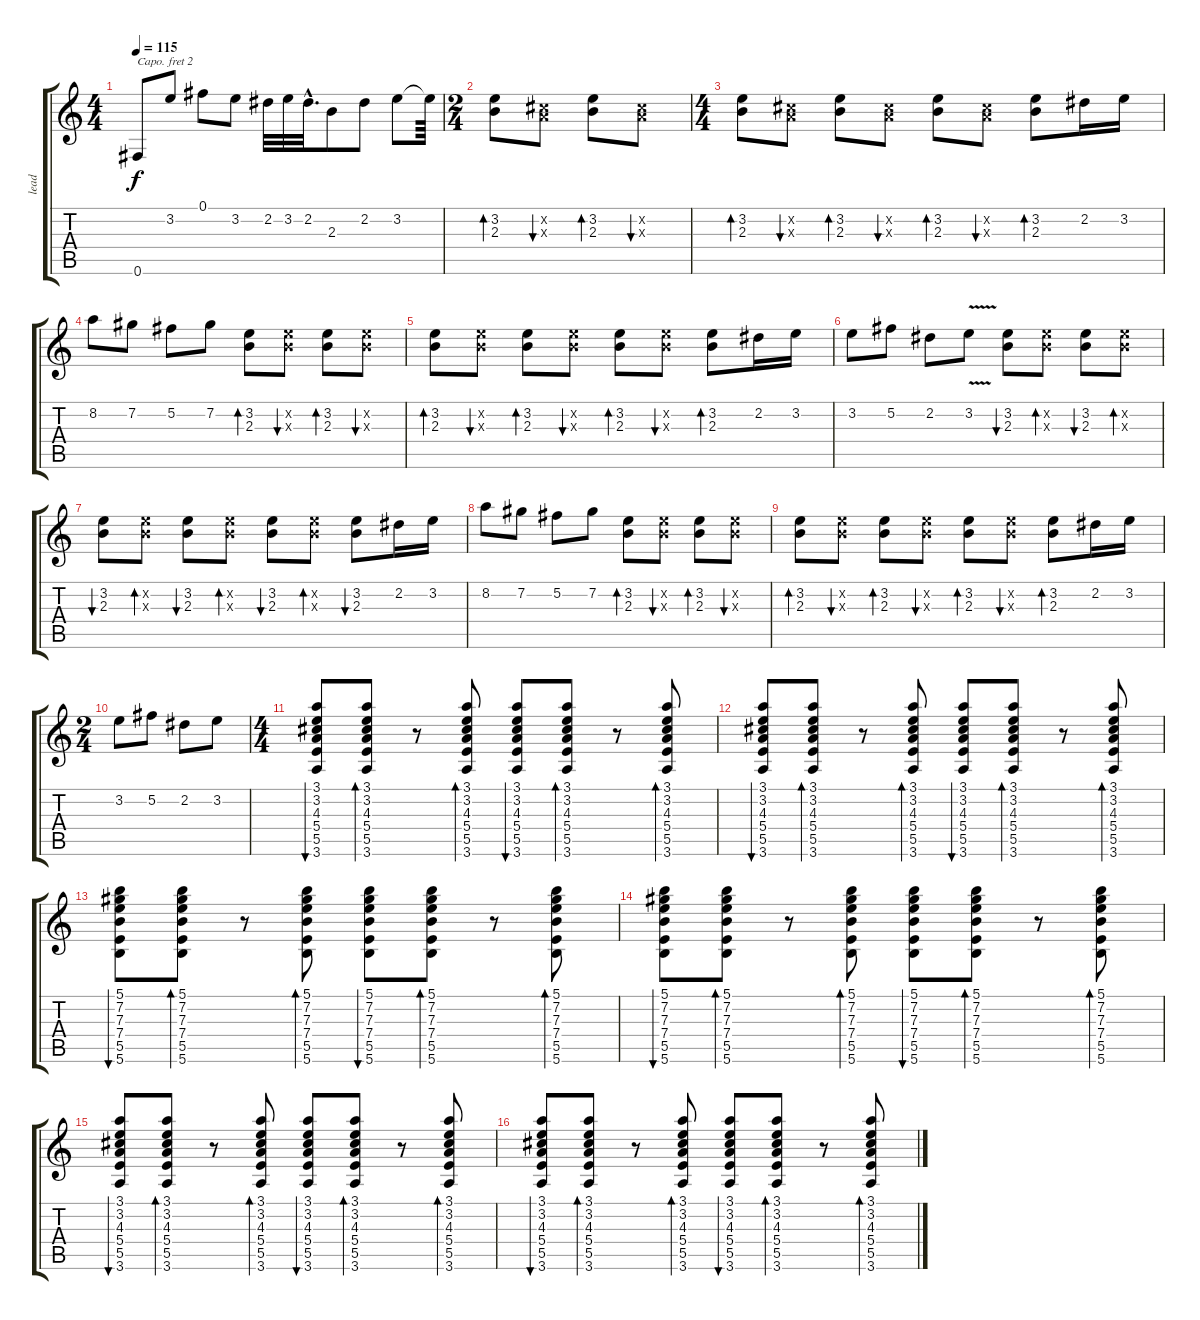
\track ("lead" "lead") {instrument acousticguitarnylon}
\staff {score tabs}
\capo 2
\tuning (E4 B3 G3 D3 A2 E2) {hide}
\ts (4 4)
\tempo 115
\clef g2
\ks c
0.6.8{dy f} 3.2.8 0.1.8 3.2.8 2.2.32 3.2.32 2.2{hac}.32{d} 2.3.8 2.2.8 3.2.8 3.2{t}.64 |
\ts (2 4)
(3.2 2.3).8{bd 60 volume 13} (0.2{x} 0.3{x}).8{bu 60} (3.2 2.3).8{bd 60} (0.2{x} 0.3{x}).8{bu 60} |
\ts (4 4)
(3.2 2.3).8{bd 60} (0.2{x} 0.3{x}).8{bu 60} (3.2 2.3).8{bd 60} (0.2{x} 0.3{x}).8{bu 60} (3.2 2.3).8{bd 60} (0.2{x} 0.3{x}).8{bu 60} (3.2 2.3).8{bd 60} 2.2.16 3.2.16 |
8.2.8 7.2.8 5.2.8 7.2.8 (3.2 2.3).8{bd 60} (3.2{x} 2.3{x}).8{bu 60} (3.2 2.3).8{bd 60} (3.2{x} 2.3{x}).8{bu 60} |
(3.2 2.3).8{bd 60} (3.2{x} 2.3{x}).8{bu 60} (3.2 2.3).8{bd 60} (3.2{x} 2.3{x}).8{bu 60} (3.2 2.3).8{bd 60} (3.2{x} 2.3{x}).8{bu 60} (3.2 2.3).8{bd 60} 2.2.16 3.2.16 |
3.2.8 5.2.8 2.2.8 3.2{v}.8 (3.2 2.3).8{bu 60} (3.2{x} 2.3{x}).8{bd 60} (3.2 2.3).8{bu 60} (3.2{x} 2.3{x}).8{bd 60} |
(3.2 2.3).8{bu 60} (3.2{x} 2.3{x}).8{bd 60} (3.2 2.3).8{bu 60} (3.2{x} 2.3{x}).8{bd 60} (3.2 2.3).8{bu 60} (3.2{x} 2.3{x}).8{bd 60} (3.2 2.3).8{bu 60} 2.2.16 3.2.16 |
8.2.8 7.2.8 5.2.8 7.2.8 (3.2 2.3).8{bd 60} (3.2{x} 2.3{x}).8{bu 60} (3.2 2.3).8{bd 60} (3.2{x} 2.3{x}).8{bu 60} |
(3.2 2.3).8{bd 60} (3.2{x} 2.3{x}).8{bu 60} (3.2 2.3).8{bd 60} (3.2{x} 2.3{x}).8{bu 60} (3.2 2.3).8{bd 60} (3.2{x} 2.3{x}).8{bu 60} (3.2 2.3).8{bd 60} 2.2.16 3.2.16 |
\ts (2 4)
3.2.8 5.2.8 2.2.8 3.2.8 |
\ts (4 4)
(3.1 3.2 4.3 5.4 5.5 3.6).8{bu 30} (3.1 3.2 4.3 5.4 5.5 3.6).8{bd 30} r.8 (3.1 3.2 4.3 5.4 5.5 3.6).8{bd 30} (3.1 3.2 4.3 5.4 5.5 3.6).8{bu 30} (3.1 3.2 4.3 5.4 5.5 3.6).8{bd 30} r.8 (3.1 3.2 4.3 5.4 5.5 3.6).8{bd 30} |
(3.1 3.2 4.3 5.4 5.5 3.6).8{bu 30} (3.1 3.2 4.3 5.4 5.5 3.6).8{bd 30} r.8 (3.1 3.2 4.3 5.4 5.5 3.6).8{bd 30} (3.1 3.2 4.3 5.4 5.5 3.6).8{bu 30} (3.1 3.2 4.3 5.4 5.5 3.6).8{bd 30} r.8 (3.1 3.2 4.3 5.4 5.5 3.6).8{bd 30} |
(5.1 7.2 7.3 7.4 5.5 5.6).8{bu 30} (5.1 7.2 7.3 7.4 5.5 5.6).8{bd 30} r.8 (5.1 7.2 7.3 7.4 5.5 5.6).8{bd 30} (5.1 7.2 7.3 7.4 5.5 5.6).8{bu 30} (5.1 7.2 7.3 7.4 5.5 5.6).8{bd 30} r.8 (5.1 7.2 7.3 7.4 5.5 5.6).8{bd 30} |
(5.1 7.2 7.3 7.4 5.5 5.6).8{bu 30} (5.1 7.2 7.3 7.4 5.5 5.6).8{bd 30} r.8 (5.1 7.2 7.3 7.4 5.5 5.6).8{bd 30} (5.1 7.2 7.3 7.4 5.5 5.6).8{bu 30} (5.1 7.2 7.3 7.4 5.5 5.6).8{bd 30} r.8 (5.1 7.2 7.3 7.4 5.5 5.6).8{bd 30} |
(3.1 3.2 4.3 5.4 5.5 3.6).8{bu 30} (3.1 3.2 4.3 5.4 5.5 3.6).8{bd 30} r.8 (3.1 3.2 4.3 5.4 5.5 3.6).8{bd 30} (3.1 3.2 4.3 5.4 5.5 3.6).8{bu 30} (3.1 3.2 4.3 5.4 5.5 3.6).8{bd 30} r.8 (3.1 3.2 4.3 5.4 5.5 3.6).8{bd 30} |
(3.1 3.2 4.3 5.4 5.5 3.6).8{bu 30} (3.1 3.2 4.3 5.4 5.5 3.6).8{bd 30} r.8 (3.1 3.2 4.3 5.4 5.5 3.6).8{bd 30} (3.1 3.2 4.3 5.4 5.5 3.6).8{bu 30} (3.1 3.2 4.3 5.4 5.5 3.6).8{bd 30} r.8 (3.1 3.2 4.3 5.4 5.5 3.6).8{bd 30}
